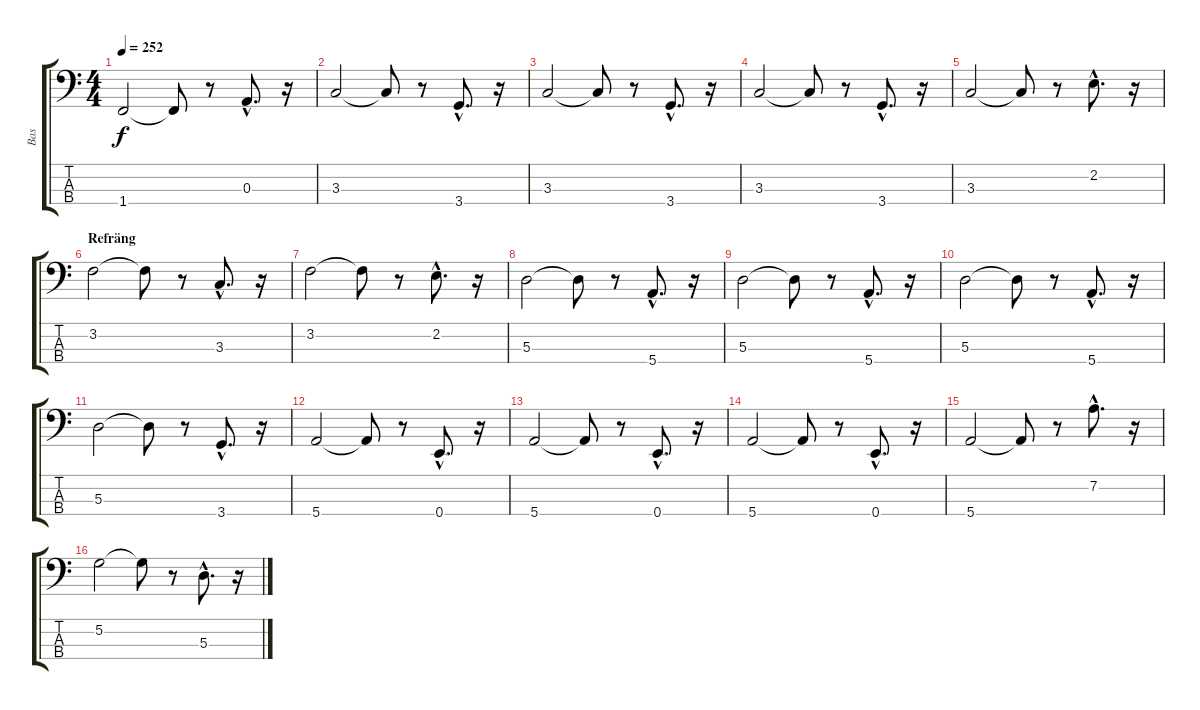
\track ("Bas" "Bas") {instrument acousticbass}
\staff {score tabs}
\tuning (G2 D2 A1 E1) {hide}
\ts (4 4)
\tempo 252
\clef f4
\ks c
1.4.2{dy f} 1.4{t}.8 r.8 0.3{hac}.8{d} r.16 |
3.3.2 3.3{t}.8 r.8 3.4{hac}.8{d} r.16 |
3.3.2 3.3{t}.8 r.8 3.4{hac}.8{d} r.16 |
3.3.2 3.3{t}.8 r.8 3.4{hac}.8{d} r.16 |
3.3.2 3.3{t}.8 r.8 2.2{hac}.8{d} r.16 |
\section ("" "Refräng")
3.2.2 3.2{t}.8 r.8 3.3{hac}.8{d} r.16 |
3.2.2 3.2{t}.8 r.8 2.2{hac}.8{d} r.16 |
5.3.2 5.3{t}.8 r.8 5.4{hac}.8{d} r.16 |
5.3.2 5.3{t}.8 r.8 5.4{hac}.8{d} r.16 |
5.3.2 5.3{t}.8 r.8 5.4{hac}.8{d} r.16 |
5.3.2 5.3{t}.8 r.8 3.4{hac}.8{d} r.16 |
5.4.2 5.4{t}.8 r.8 0.4{hac}.8{d} r.16 |
5.4.2 5.4{t}.8 r.8 0.4{hac}.8{d} r.16 |
5.4.2 5.4{t}.8 r.8 0.4{hac}.8{d} r.16 |
5.4.2 5.4{t}.8 r.8 7.2{hac}.8{d} r.16 |
5.2.2 5.2{t}.8 r.8 5.3{hac}.8{d} r.16
